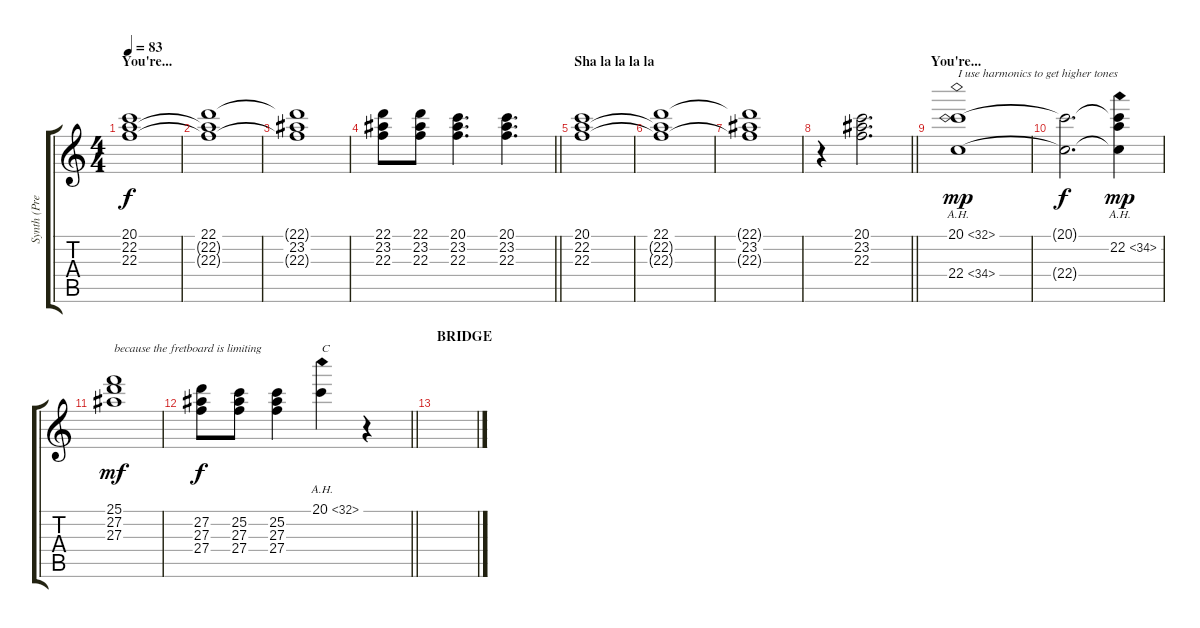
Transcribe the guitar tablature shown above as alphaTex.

\track ("Synth (Preston)" "Synth (Pre") {instrument synthstrings1}
\staff {score tabs}
\tuning (E4 B3 G3 D3 A2 E2) {hide}
\ts (4 4)
\section ("" "You're...")
\tempo 83
\clef g2
\ks c
(20.1 22.2 22.3).1{dy f} |
(22.1 22.2{t} 22.3{t}).1 |
(22.1{t} 23.2 22.3{t}).1 |
\barLineRight lightlight
(22.1 23.2 22.3).8 (22.1 23.2 22.3).8 (20.1 23.2 22.3).4{d} (20.1 23.2 22.3).4{d} |
\section ("" "Sha la la la la")
(20.1 22.2 22.3).1 |
(22.1 22.2{t} 22.3{t}).1 |
(22.1{t} 23.2 22.3{t}).1 |
\barLineRight lightlight
r.4 (20.1 23.2 22.3).2{d} |
\section ("" "You're...")
(20.1{ah 12} 22.4{ah 12}).1{txt "I use harmonics to get higher tones" dy mp} |
(20.1{t} 22.4{t}).2{d dy f} (20.1{t} 22.2{ah 12} 22.4{t}).4{dy mp} |
(25.1 27.2 27.3).1{txt "because the fretboard is limiting" dy mf} |
\barLineRight lightlight
(27.2 27.3 27.4).8{dy f} (25.2 27.3 27.4).8 (25.2 27.3 27.4).4{volume 0} 20.1{ah 12}.4{txt "C"} r.4 |
\section ("" "BRIDGE")
